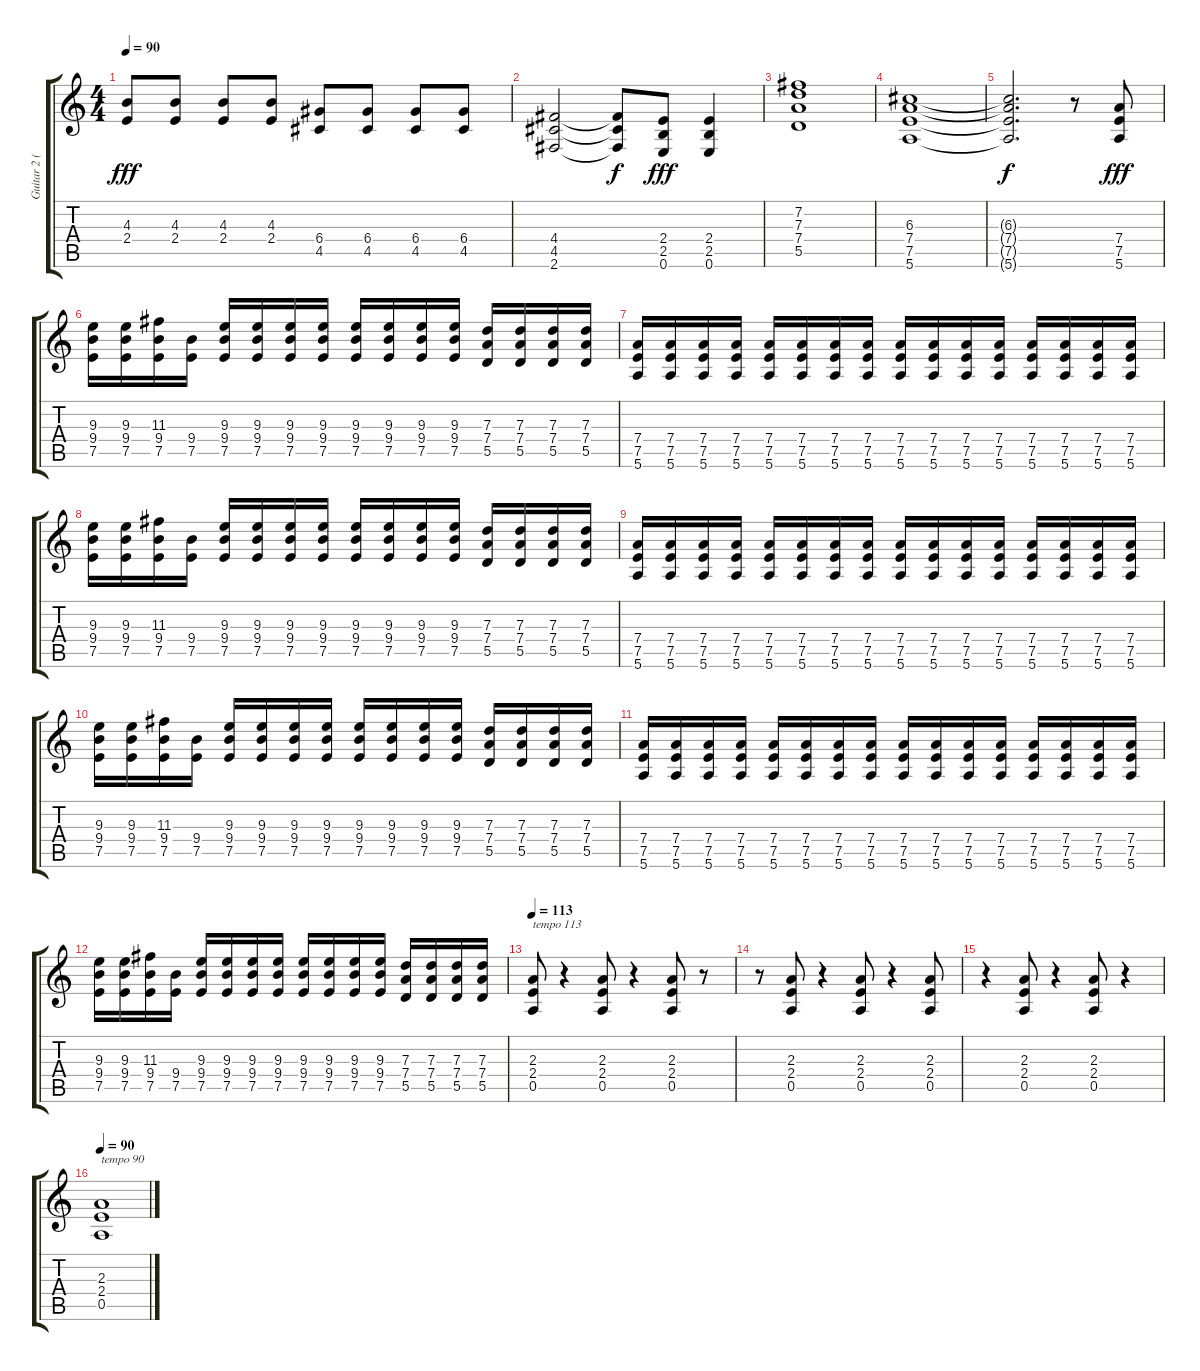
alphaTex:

\track ("Guitar 2 (Rhythm)" "Guitar 2 (") {instrument distortionguitar}
\staff {score tabs}
\tuning (E4 B3 G3 D3 A2 E2) {hide}
\ts (4 4)
\tempo 90
\clef g2
\ks c
(4.3 2.4).8{dy fff} (4.3 2.4).8 (4.3 2.4).8 (4.3 2.4).8 (6.4 4.5).8 (6.4 4.5).8 (6.4 4.5).8 (6.4 4.5).8 |
(4.4 4.5 2.6).2 (4.4{t} 4.5{t} 2.6{t}).8{dy f} (2.4 2.5 0.6).8{dy fff} (2.4 2.5 0.6).4 |
(7.2 7.3 7.4 5.5).1 |
(6.3 7.4 7.5 5.6).1 |
(6.3{t} 7.4{t} 7.5{t} 5.6{t}).2{d dy f} r.8 (7.4 7.5 5.6).8{dy fff} |
(9.3 9.4 7.5).16 (9.3 9.4 7.5).16 (11.3 9.4 7.5).16 (9.4 7.5).16 (9.3 9.4 7.5).16 (9.3 9.4 7.5).16 (9.3 9.4 7.5).16 (9.3 9.4 7.5).16 (9.3 9.4 7.5).16 (9.3 9.4 7.5).16 (9.3 9.4 7.5).16 (9.3 9.4 7.5).16 (7.3 7.4 5.5).16 (7.3 7.4 5.5).16 (7.3 7.4 5.5).16 (7.3 7.4 5.5).16 |
(7.4 7.5 5.6).16 (7.4 7.5 5.6).16 (7.4 7.5 5.6).16 (7.4 7.5 5.6).16 (7.4 7.5 5.6).16 (7.4 7.5 5.6).16 (7.4 7.5 5.6).16 (7.4 7.5 5.6).16 (7.4 7.5 5.6).16 (7.4 7.5 5.6).16 (7.4 7.5 5.6).16 (7.4 7.5 5.6).16 (7.4 7.5 5.6).16 (7.4 7.5 5.6).16 (7.4 7.5 5.6).16 (7.4 7.5 5.6).16 |
(9.3 9.4 7.5).16 (9.3 9.4 7.5).16 (11.3 9.4 7.5).16 (9.4 7.5).16 (9.3 9.4 7.5).16 (9.3 9.4 7.5).16 (9.3 9.4 7.5).16 (9.3 9.4 7.5).16 (9.3 9.4 7.5).16 (9.3 9.4 7.5).16 (9.3 9.4 7.5).16 (9.3 9.4 7.5).16 (7.3 7.4 5.5).16 (7.3 7.4 5.5).16 (7.3 7.4 5.5).16 (7.3 7.4 5.5).16 |
(7.4 7.5 5.6).16 (7.4 7.5 5.6).16 (7.4 7.5 5.6).16 (7.4 7.5 5.6).16 (7.4 7.5 5.6).16 (7.4 7.5 5.6).16 (7.4 7.5 5.6).16 (7.4 7.5 5.6).16 (7.4 7.5 5.6).16 (7.4 7.5 5.6).16 (7.4 7.5 5.6).16 (7.4 7.5 5.6).16 (7.4 7.5 5.6).16 (7.4 7.5 5.6).16 (7.4 7.5 5.6).16 (7.4 7.5 5.6).16 |
(9.3 9.4 7.5).16 (9.3 9.4 7.5).16 (11.3 9.4 7.5).16 (9.4 7.5).16 (9.3 9.4 7.5).16 (9.3 9.4 7.5).16 (9.3 9.4 7.5).16 (9.3 9.4 7.5).16 (9.3 9.4 7.5).16 (9.3 9.4 7.5).16 (9.3 9.4 7.5).16 (9.3 9.4 7.5).16 (7.3 7.4 5.5).16 (7.3 7.4 5.5).16 (7.3 7.4 5.5).16 (7.3 7.4 5.5).16 |
(7.4 7.5 5.6).16 (7.4 7.5 5.6).16 (7.4 7.5 5.6).16 (7.4 7.5 5.6).16 (7.4 7.5 5.6).16 (7.4 7.5 5.6).16 (7.4 7.5 5.6).16 (7.4 7.5 5.6).16 (7.4 7.5 5.6).16 (7.4 7.5 5.6).16 (7.4 7.5 5.6).16 (7.4 7.5 5.6).16 (7.4 7.5 5.6).16 (7.4 7.5 5.6).16 (7.4 7.5 5.6).16 (7.4 7.5 5.6).16 |
(9.3 9.4 7.5).16 (9.3 9.4 7.5).16 (11.3 9.4 7.5).16 (9.4 7.5).16 (9.3 9.4 7.5).16 (9.3 9.4 7.5).16 (9.3 9.4 7.5).16 (9.3 9.4 7.5).16 (9.3 9.4 7.5).16 (9.3 9.4 7.5).16 (9.3 9.4 7.5).16 (9.3 9.4 7.5).16 (7.3 7.4 5.5).16 (7.3 7.4 5.5).16 (7.3 7.4 5.5).16 (7.3 7.4 5.5).16 |
\tempo 113
(2.3 2.4 0.5).8{txt "tempo 113"} r.4 (2.3 2.4 0.5).8 r.4 (2.3 2.4 0.5).8 r.8 |
r.8 (2.3 2.4 0.5).8 r.4 (2.3 2.4 0.5).8 r.4 (2.3 2.4 0.5).8 |
r.4 (2.3 2.4 0.5).8 r.4 (2.3 2.4 0.5).8 r.4 |
\tempo 90
(2.3 2.4 0.5).1{txt "tempo 90"}
